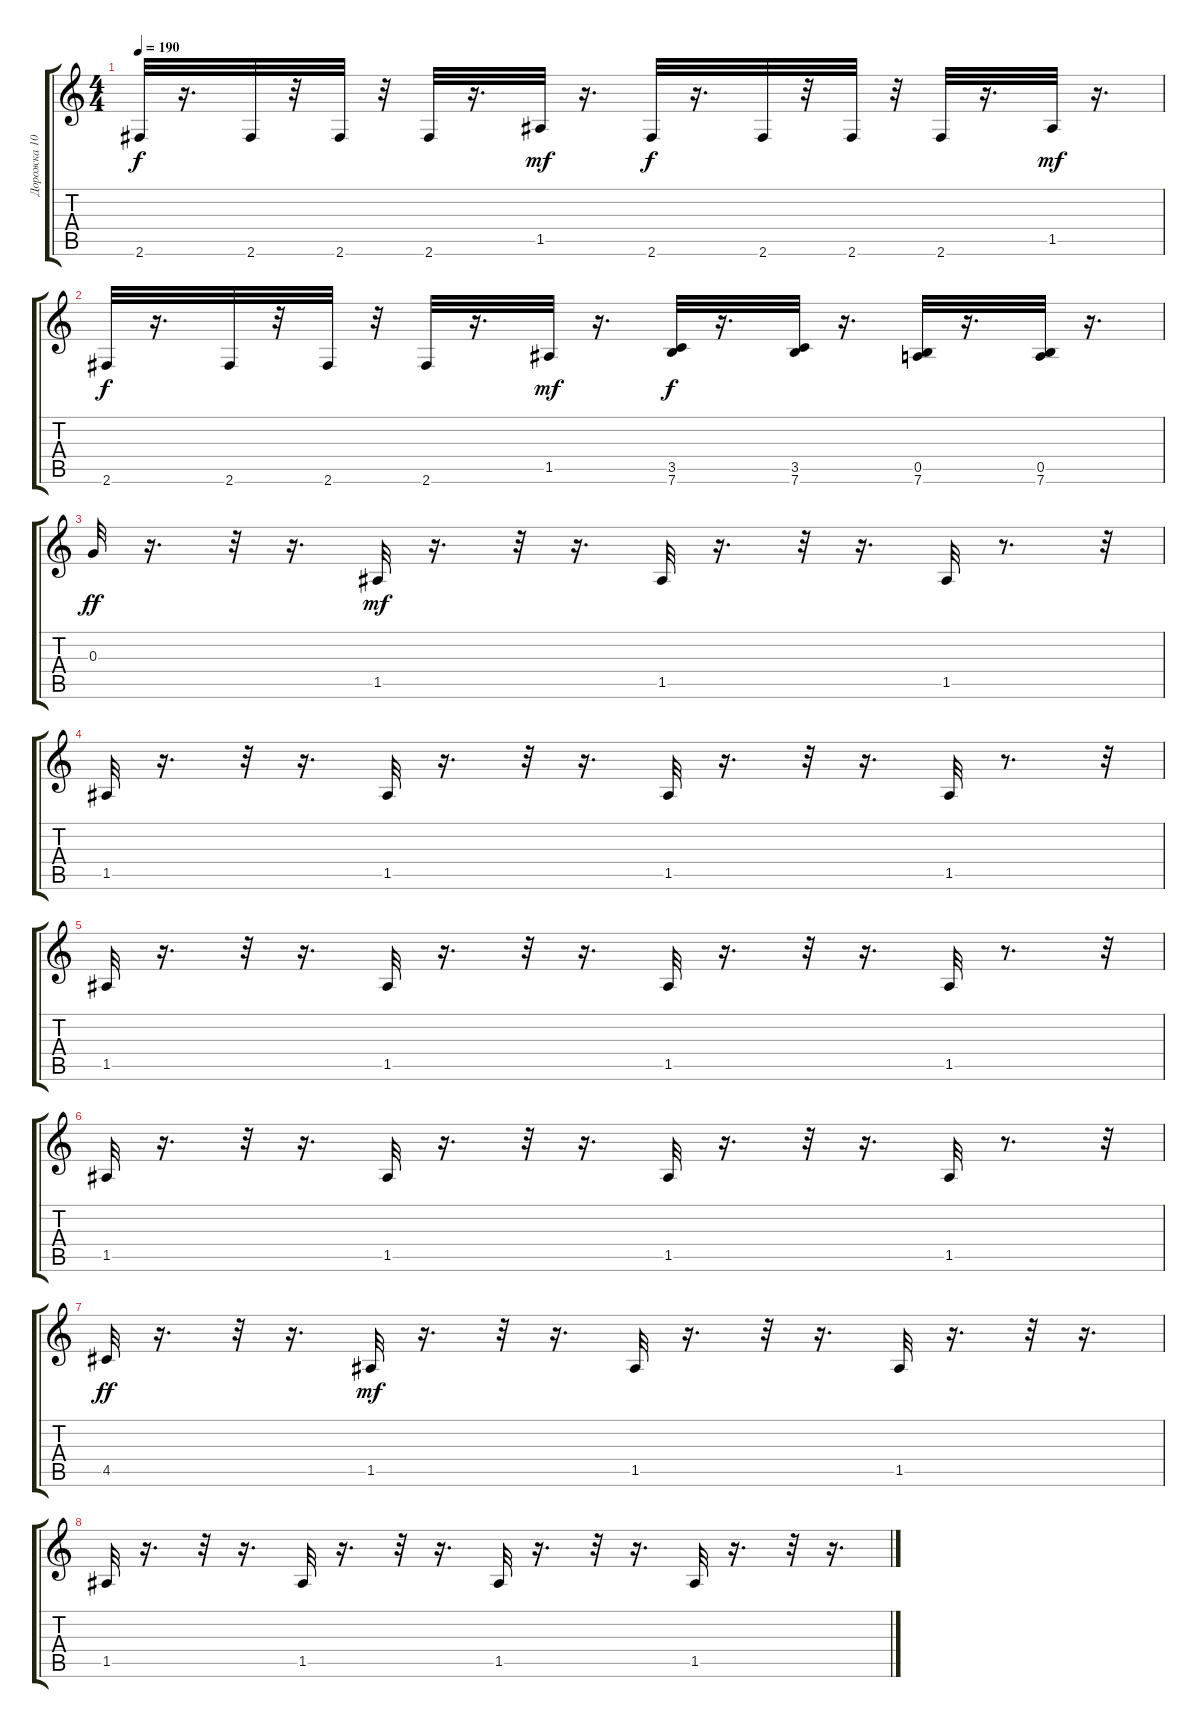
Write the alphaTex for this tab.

\track ("Дорожка 10" "Дорожка 10") {instrument acousticguitarsteel}
\staff {score tabs}
\tuning (E4 B3 G3 D3 A2 E2) {hide}
\ts (4 4)
\tempo 190
\clef g2
\ks c
2.6.32{dy f} r.16{d} 2.6.32 r.32 2.6.32 r.32 2.6.32 r.16{d} 1.5.32{dy mf} r.16{d} 2.6.32{dy f} r.16{d} 2.6.32 r.32 2.6.32 r.32 2.6.32 r.16{d} 1.5.32{dy mf} r.16{d} |
2.6.32{dy f} r.16{d} 2.6.32 r.32 2.6.32 r.32 2.6.32 r.16{d} 1.5.32{dy mf} r.16{d} (3.5 7.6).32{dy f} r.16{d} (3.5 7.6).32 r.16{d} (0.5 7.6).32 r.16{d} (0.5 7.6).32 r.16{d} |
0.3.32{dy ff} r.16{d} r.32 r.16{d} 1.5.32{dy mf} r.16{d} r.32 r.16{d} 1.5.32 r.16{d} r.32 r.16{d} 1.5.32 r.8{d} r.32 |
1.5.32 r.16{d} r.32 r.16{d} 1.5.32 r.16{d} r.32 r.16{d} 1.5.32 r.16{d} r.32 r.16{d} 1.5.32 r.8{d} r.32 |
1.5.32 r.16{d} r.32 r.16{d} 1.5.32 r.16{d} r.32 r.16{d} 1.5.32 r.16{d} r.32 r.16{d} 1.5.32 r.8{d} r.32 |
1.5.32 r.16{d} r.32 r.16{d} 1.5.32 r.16{d} r.32 r.16{d} 1.5.32 r.16{d} r.32 r.16{d} 1.5.32 r.8{d} r.32 |
4.5.32{dy ff} r.16{d} r.32 r.16{d} 1.5.32{dy mf} r.16{d} r.32 r.16{d} 1.5.32 r.16{d} r.32 r.16{d} 1.5.32 r.16{d} r.32 r.16{d} |
1.5.32 r.16{d} r.32 r.16{d} 1.5.32 r.16{d} r.32 r.16{d} 1.5.32 r.16{d} r.32 r.16{d} 1.5.32 r.16{d} r.32 r.16{d}
